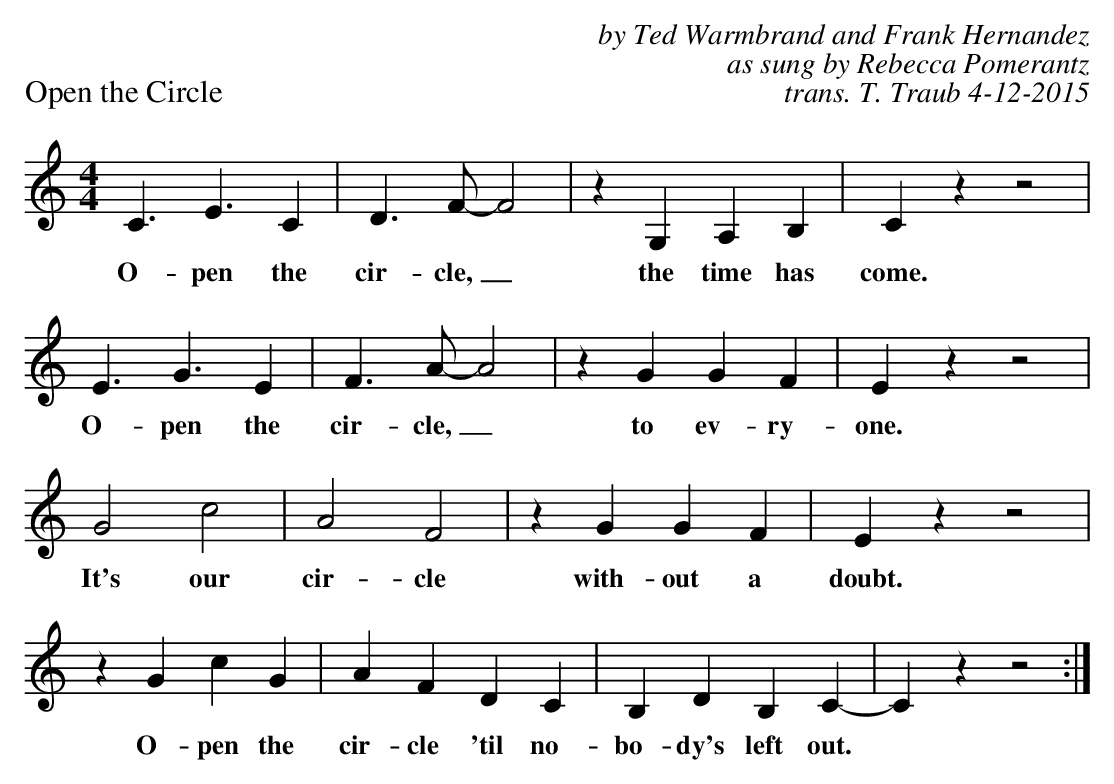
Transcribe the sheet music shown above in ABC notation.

X:1
P: Open the Circle
C: by Ted Warmbrand and Frank Hernandez
C: as sung by Rebecca Pomerantz
C: trans. T. Traub 4-12-2015
M: 4/4
K: C
L: 1/8
C3 E3 C2 |D3 F-F4|z2 G,2 A,2 B,2|C2 z2 z4|
w: O-pen the cir-cle, _ the time has come.
E3 G3 E2 |F3 A-A4|z2 G2 G2 F2|E2 z2 z4|
w: O-pen the cir-cle, _ to ev-ry-one.
G4 c4|A4 F4|z2 G2 G2 F2|E2 z2 z4|
w: It's our cir-cle with-out a doubt.
z2 G2 c2 G2|A2 F2 D2 C2|B,2 D2 B,2 C2-|C2 z2 z4:|]
w: O-pen the cir-cle 'til no-bo-dy's left out.
